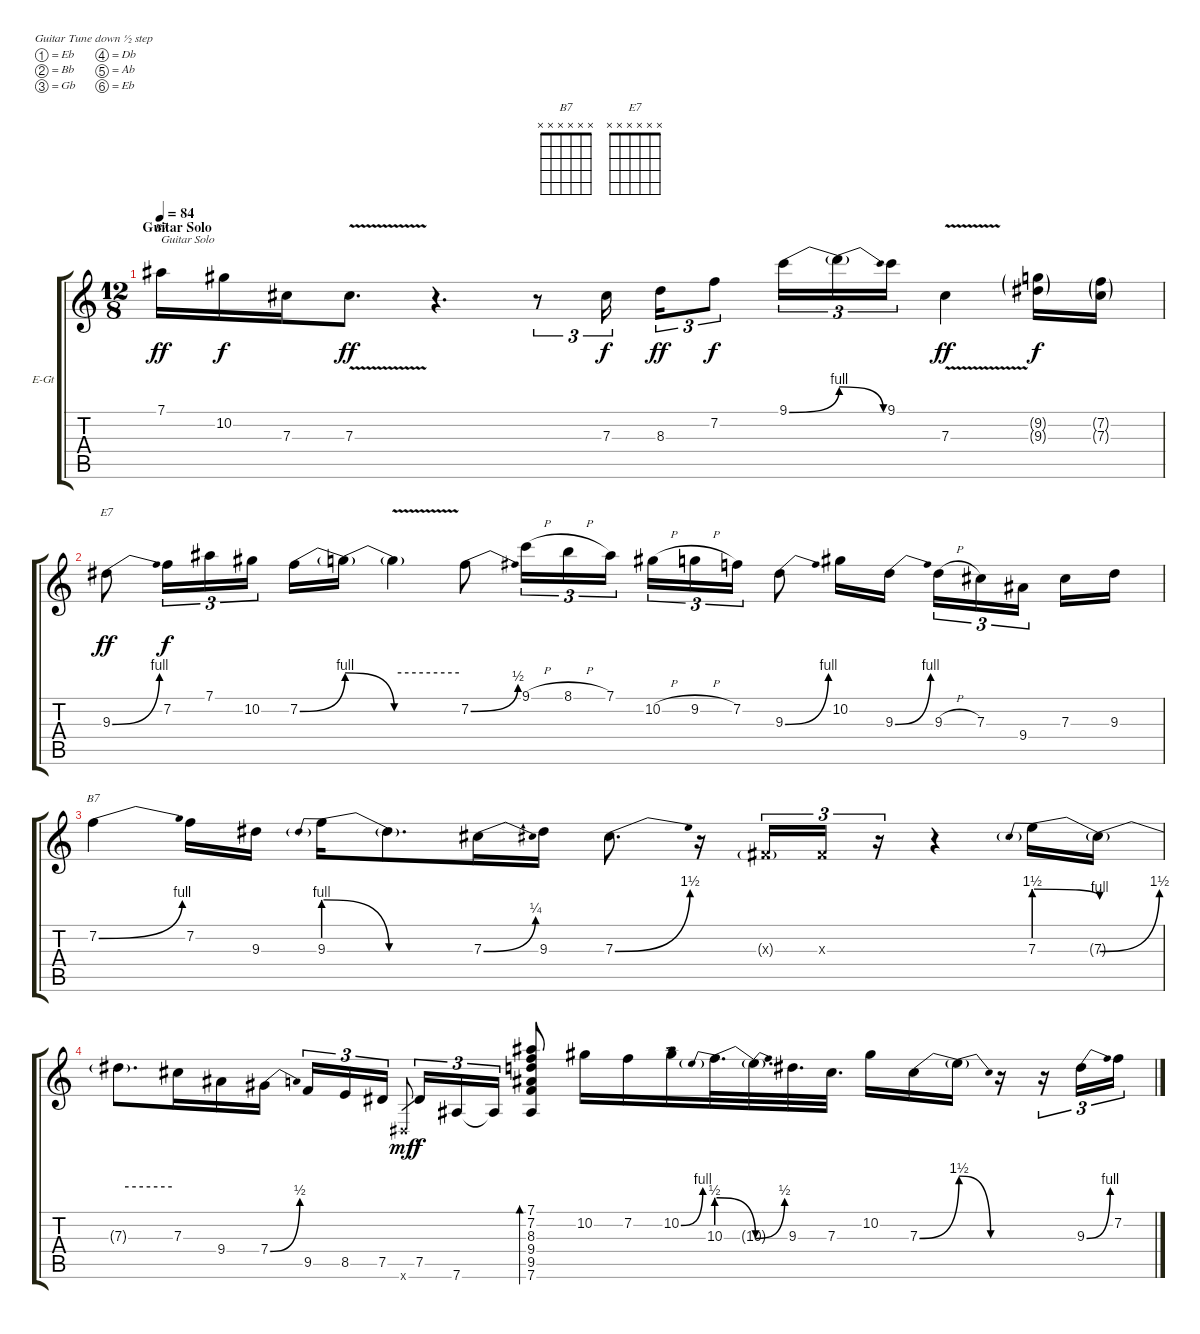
\bracketExtendMode groupsimilarinstruments
\firstSystemTrackNameOrientation horizontal
\otherSystemsTrackNameOrientation horizontal
\track ("Guitar" "E-Gt") {instrument overdrivenguitar}
\staff {score tabs}
\tuning (Eb4 Bb3 Gb3 Db3 Ab2 Eb2)
\chord ("B7" x x x x x x)
\chord ("E7" x x x x x x)
\ts (12 8)
\section ("" "Guitar Solo")
\tempo 84
\clef g2
\ks c
7.1.16{ch "B7" txt "Guitar Solo" dy ff} 10.2.16{dy f} 7.3.16 7.3{v}.8{d dy ff} r.4{d} r.8{tu (3 2)} 7.3.16{tu (3 2) dy f} 8.3.16{tu (3 2) dy ff} 7.2.8{tu (3 2) dy f} 9.1{be (bend 0 0 60 4)}.16{tu (3 2)} 9.1{be (release 0 4 60 0) t}.16{tu (3 2)} 9.1.16{tu (3 2)} 7.3{v}.4{dy ff} (9.2{g} 9.3{g}).16{dy f} (7.2{g} 7.3{g}).16 |
9.3{be (bend 0 0 60 4)}.8{ch "E7" dy ff} 7.2.16{tu (3 2) dy f} 7.1.16{tu (3 2)} 10.2.16{tu (3 2)} 7.2{be (bend 0 0 60 4)}.16 7.2{be (release 0 4 60 0) t}.16 7.2{be (hold 0 4 60 4) v t}.4 7.2{be (bend 0 0 60 2)}.8 9.1{h}.16{tu (3 2)} 8.1{h}.16{tu (3 2)} 7.1.16{tu (3 2)} 10.2{h}.16{tu (3 2)} 9.2{h}.16{tu (3 2)} 7.2.16{tu (3 2)} 9.3{be (bend 0 0 60 4)}.8 10.2.16 9.3{be (bend 0 0 60 4)}.16 9.3{h}.16{tu (3 2)} 7.3.16{tu (3 2)} 9.4.16{tu (3 2)} 7.3.16 9.3.16 |
7.2{be (bend 0 0 60 4)}.4{ch "B7"} 7.2.16 9.3.16 9.3{be (prebendrelease 0 4 60 0)}.16 9.3{be (hold 0 0 60 0) t}.8{d} 7.3{be (bend 0 0 60 1)}.16 9.3.16 7.3{be (bend 0 0 60 6)}.8{d} r.16 0.3{g x}.16{tu (3 2)} 0.3{x}.16{tu (3 2)} r.16{tu (3 2)} r.4 7.3{be (prebendrelease 0 6 60 4)}.16 7.3{be (bend 0 0 60 6) t}.16 |
7.3{be (hold 0 4 60 4) t}.8{d} 7.3.16 9.4.16 7.4{be (bend 0 0 60 2)}.16 9.5.16{tu (3 2)} 8.5.16{tu (3 2)} 7.5.16{tu (3 2)} 0.6{x}.8{gr dy mf} 7.5.16{tu (3 2) dy f} 7.6.16{tu (3 2)} 7.6{t}.16{tu (3 2)} (7.1 7.2 8.3 9.4 9.5 7.6).8{bd 120} 10.2.16 7.2.16 10.2{be (bend 0 0 60 4)}.16 10.3{be (prebendrelease 0 2 60 0)}.32{d} 10.3{be (bend 0 0 60 2) t}.32{d} 9.3.32{d} 7.3.32{d} 10.2.16 7.3{be (bend 0 0 60 6)}.16 7.3{be (release 0 6 60 0) t}.16 r.16 r.16{tu (3 2)} 9.3{be (bend 0 0 60 4)}.16{tu (3 2)} 7.2.16{tu (3 2)}
